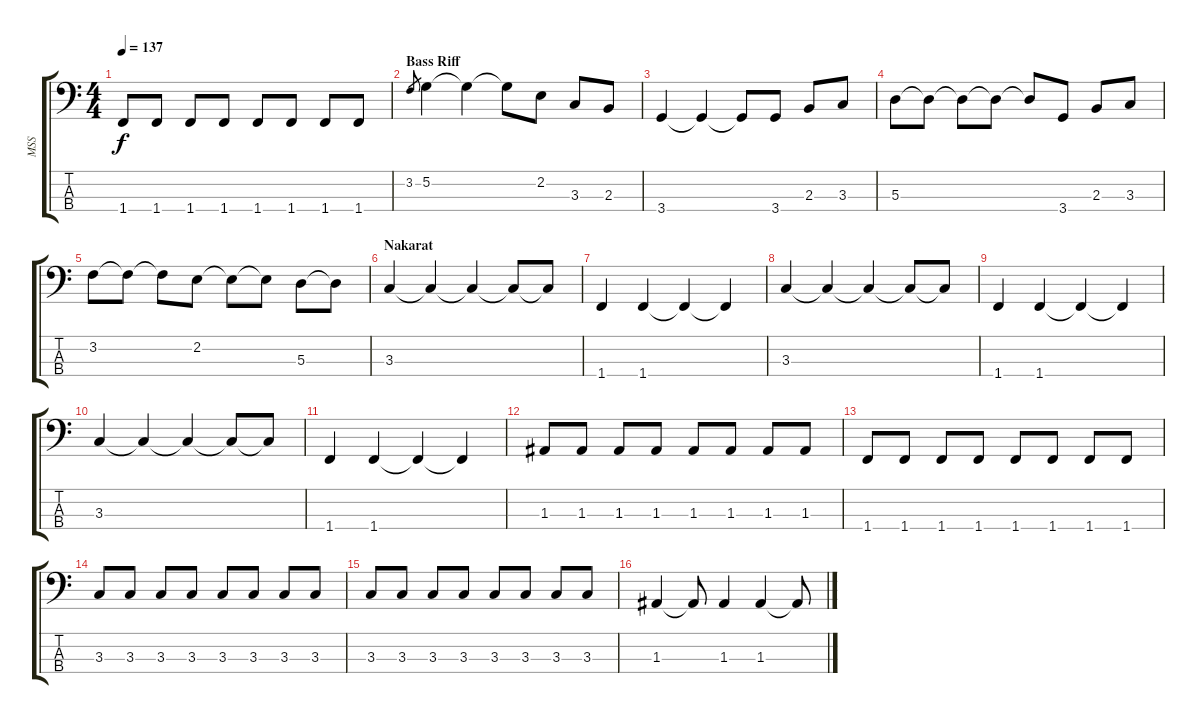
\track ("MSS" "MSS") {instrument electricbassfinger}
\staff {score tabs}
\tuning (G2 D2 A1 E1) {hide}
\ts (4 4)
\tempo 137
\clef f4
\ks c
1.4.8{dy f} 1.4.8 1.4.8 1.4.8 1.4.8 1.4.8 1.4.8 1.4.8 |
\section ("" "Bass Riff")
3.2.8{gr} 5.2.4 5.2{t}.4 5.2{t}.8 2.2.8 3.3.8 2.3.8 |
3.4.4 3.4{t}.4 3.4{t}.8 3.4.8 2.3.8 3.3.8 |
5.3.8 5.3{t}.8 5.3{t}.8 5.3{t}.8 5.3{t}.8 3.4.8 2.3.8 3.3.8 |
3.2.8 3.2{t}.8 3.2{t}.8 2.2.8 2.2{t}.8 2.2{t}.8 5.3.8 5.3{t}.8 |
\section ("" "Nakarat")
3.3.4 3.3{t}.4 3.3{t}.4 3.3{t}.8 3.3{t}.8 |
1.4.4 1.4.4 1.4{t}.4 1.4{t}.4 |
3.3.4 3.3{t}.4 3.3{t}.4 3.3{t}.8 3.3{t}.8 |
1.4.4 1.4.4 1.4{t}.4 1.4{t}.4 |
3.3.4 3.3{t}.4 3.3{t}.4 3.3{t}.8 3.3{t}.8 |
1.4.4 1.4.4 1.4{t}.4 1.4{t}.4 |
1.3.8 1.3.8 1.3.8 1.3.8 1.3.8 1.3.8 1.3.8 1.3.8 |
1.4.8 1.4.8 1.4.8 1.4.8 1.4.8 1.4.8 1.4.8 1.4.8 |
3.3.8 3.3.8 3.3.8 3.3.8 3.3.8 3.3.8 3.3.8 3.3.8 |
3.3.8 3.3.8 3.3.8 3.3.8 3.3.8 3.3.8 3.3.8 3.3.8 |
1.3.4 1.3{t}.8 1.3.4 1.3.4 1.3{t}.8
